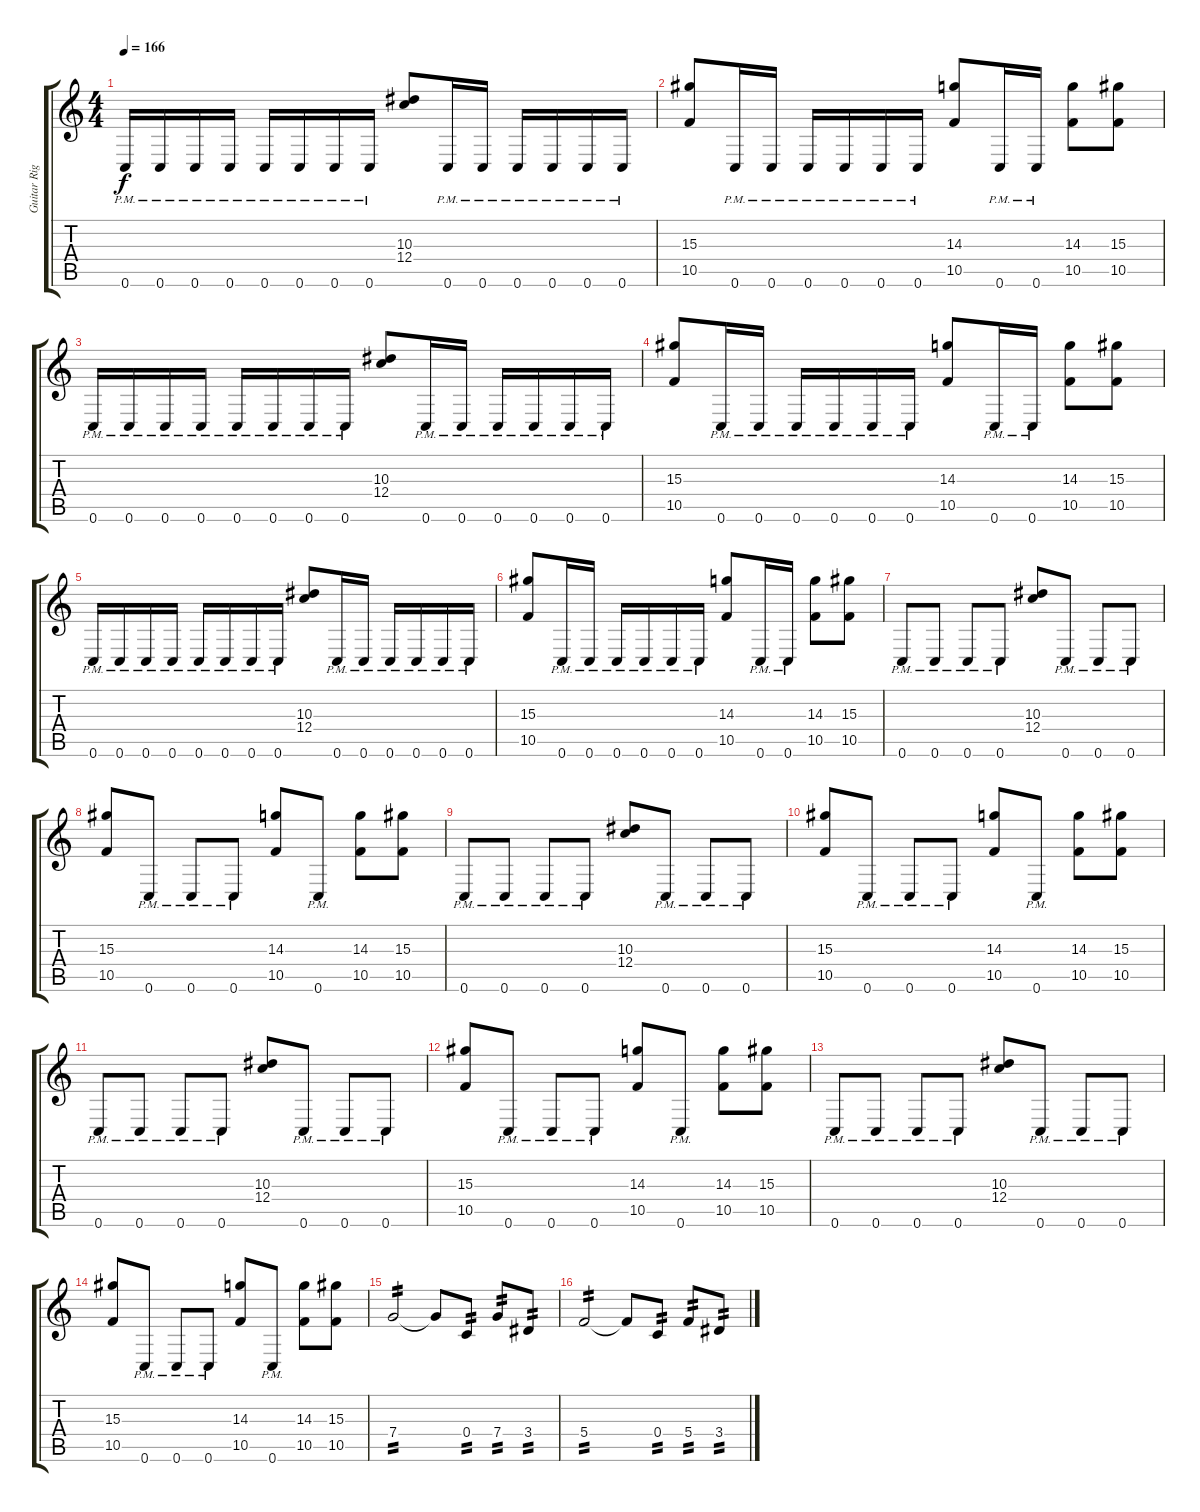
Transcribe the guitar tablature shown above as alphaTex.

\track ("Guitar Right" "Guitar Rig") {instrument overdrivenguitar}
\staff {score tabs}
\tuning (D4 A3 F3 C3 G2 C2) {hide}
\ts (4 4)
\tempo 166
\clef g2
\ks c
0.6{pm}.16{dy f} 0.6{pm}.16 0.6{pm}.16 0.6{pm}.16 0.6{pm}.16 0.6{pm}.16 0.6{pm}.16 0.6{pm}.16 (10.3 12.4).8 0.6{pm}.16 0.6{pm}.16 0.6{pm}.16 0.6{pm}.16 0.6{pm}.16 0.6{pm}.16 |
(15.3 10.5).8 0.6{pm}.16 0.6{pm}.16 0.6{pm}.16 0.6{pm}.16 0.6{pm}.16 0.6{pm}.16 (14.3 10.5).8 0.6{pm}.16 0.6{pm}.16 (14.3 10.5).8 (15.3 10.5).8 |
0.6{pm}.16 0.6{pm}.16 0.6{pm}.16 0.6{pm}.16 0.6{pm}.16 0.6{pm}.16 0.6{pm}.16 0.6{pm}.16 (10.3 12.4).8 0.6{pm}.16 0.6{pm}.16 0.6{pm}.16 0.6{pm}.16 0.6{pm}.16 0.6{pm}.16 |
(15.3 10.5).8 0.6{pm}.16 0.6{pm}.16 0.6{pm}.16 0.6{pm}.16 0.6{pm}.16 0.6{pm}.16 (14.3 10.5).8 0.6{pm}.16 0.6{pm}.16 (14.3 10.5).8 (15.3 10.5).8 |
0.6{pm}.16 0.6{pm}.16 0.6{pm}.16 0.6{pm}.16 0.6{pm}.16 0.6{pm}.16 0.6{pm}.16 0.6{pm}.16 (10.3 12.4).8 0.6{pm}.16 0.6{pm}.16 0.6{pm}.16 0.6{pm}.16 0.6{pm}.16 0.6{pm}.16 |
(15.3 10.5).8 0.6{pm}.16 0.6{pm}.16 0.6{pm}.16 0.6{pm}.16 0.6{pm}.16 0.6{pm}.16 (14.3 10.5).8 0.6{pm}.16 0.6{pm}.16 (14.3 10.5).8 (15.3 10.5).8 |
0.6{pm}.8 0.6{pm}.8 0.6{pm}.8 0.6{pm}.8 (10.3 12.4).8 0.6{pm}.8 0.6{pm}.8 0.6{pm}.8 |
(15.3 10.5).8 0.6{pm}.8 0.6{pm}.8 0.6{pm}.8 (14.3 10.5).8 0.6{pm}.8 (14.3 10.5).8 (15.3 10.5).8 |
0.6{pm}.8 0.6{pm}.8 0.6{pm}.8 0.6{pm}.8 (10.3 12.4).8 0.6{pm}.8 0.6{pm}.8 0.6{pm}.8 |
(15.3 10.5).8 0.6{pm}.8 0.6{pm}.8 0.6{pm}.8 (14.3 10.5).8 0.6{pm}.8 (14.3 10.5).8 (15.3 10.5).8 |
0.6{pm}.8 0.6{pm}.8 0.6{pm}.8 0.6{pm}.8 (10.3 12.4).8 0.6{pm}.8 0.6{pm}.8 0.6{pm}.8 |
(15.3 10.5).8 0.6{pm}.8 0.6{pm}.8 0.6{pm}.8 (14.3 10.5).8 0.6{pm}.8 (14.3 10.5).8 (15.3 10.5).8 |
0.6{pm}.8 0.6{pm}.8 0.6{pm}.8 0.6{pm}.8 (10.3 12.4).8 0.6{pm}.8 0.6{pm}.8 0.6{pm}.8 |
(15.3 10.5).8 0.6{pm}.8 0.6{pm}.8 0.6{pm}.8 (14.3 10.5).8 0.6{pm}.8 (14.3 10.5).8 (15.3 10.5).8 |
7.4.2{tp 2} 7.4{t}.8 0.4.8{tp 2} 7.4.8{tp 2} 3.4.8{tp 2} |
5.4.2{tp 2} 5.4{t}.8 0.4.8{tp 2} 5.4.8{tp 2} 3.4.8{tp 2}
